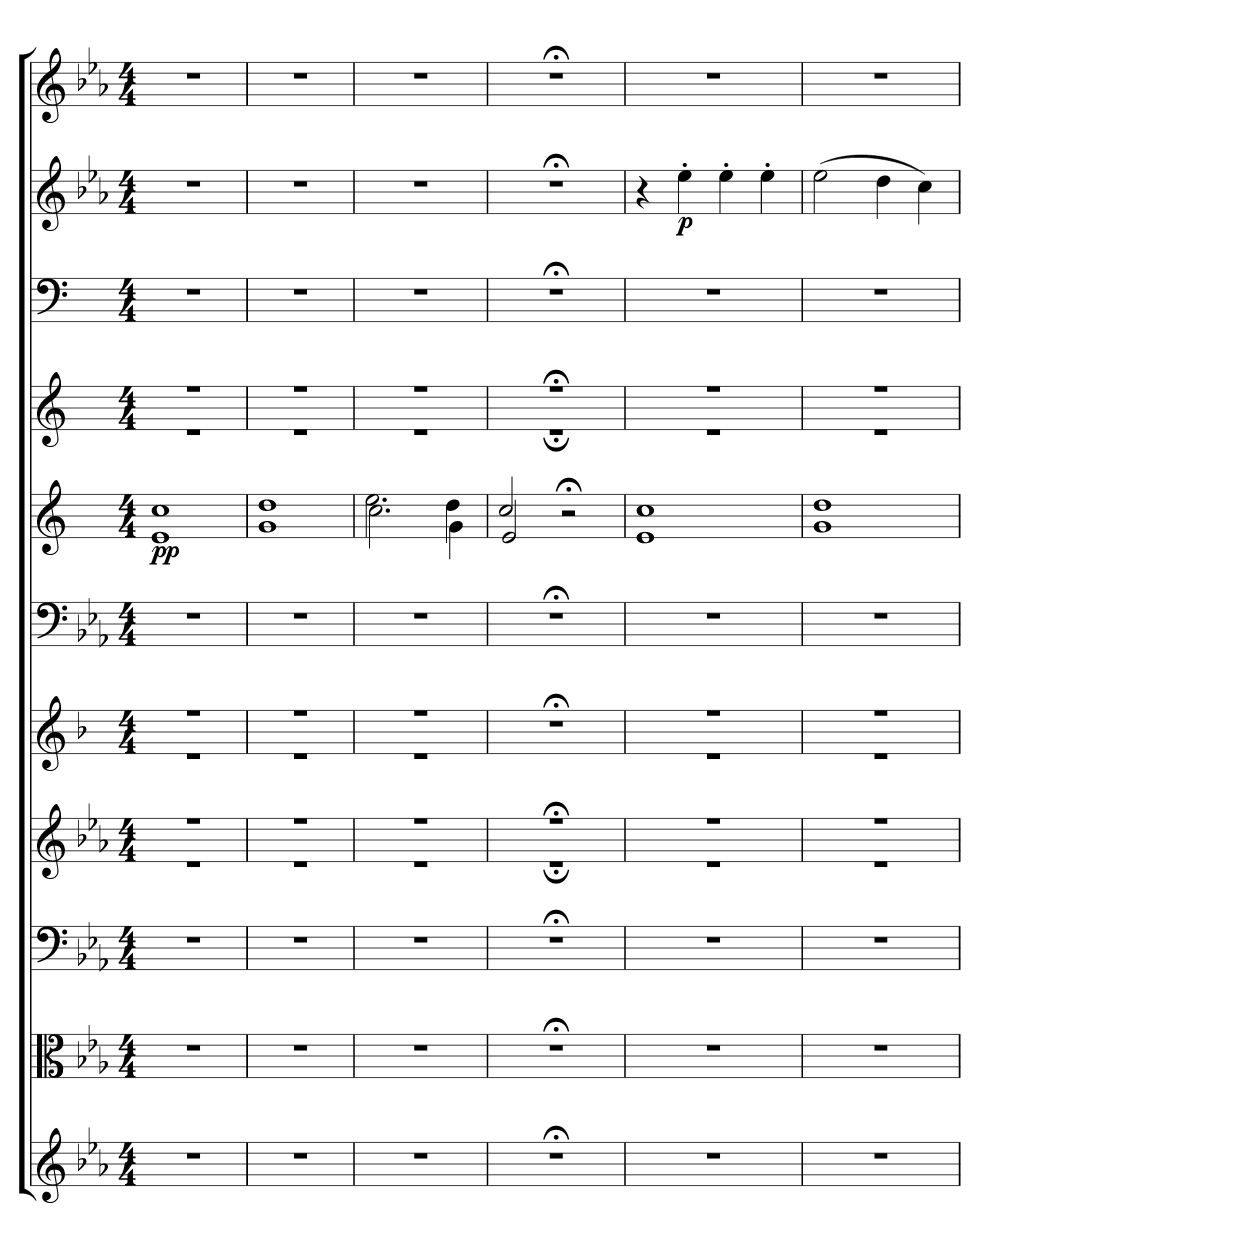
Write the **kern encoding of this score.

**kern	**kern	**kern	**kern	**kern	**kern	**kern	**dynam	**kern	**kern	**kern	**dynam	**kern
*part11	*part10	*part9	*part8	*part7	*part6	*part5	*part5	*part4	*part3	*part2	*part2	*part1
*staff11	*staff10	*staff9	*staff8	*staff7	*staff6	*staff5	*staff5	*staff4	*staff3	*staff2	*staff2	*staff1
*clefG2	*clefC3	*clefF4	*clefG2	*clefG2	*clefF4	*clefG2	*	*clefG2	*clefF4	*clefG2	*	*clefG2
*k[b-e-a-]	*k[b-e-a-]	*k[b-e-a-]	*k[b-e-a-]	*k[b-]	*k[b-e-a-]	*k[]	*	*k[]	*k[]	*k[b-e-a-]	*	*k[b-e-a-]
*E-:	*E-:	*E-:	*E-:	*	*E-:	*	*	*	*	*E-:	*	*E-:
*M4/4	*M4/4	*M4/4	*M4/4	*M4/4	*M4/4	*M4/4	*	*M4/4	*M4/4	*M4/4	*	*M4/4
=1	=1	=1	=1	=1	=1	=1	=1	=1	=1	=1	=1	=1
*	*	*	*^	*^	*	*^	*	*^	*	*	*	*
1r	1r	1r	1r	1r	1r	1r	1r	1cc\	1e/	pp	1r	1r	1r	1r	.	1r
=2	=2	=2	=2	=2	=2	=2	=2	=2	=2	=2	=2	=2	=2	=2	=2	=2
1r	1r	1r	1r	1r	1r	1r	1r	1dd\	1g/	.	1r	1r	1r	1r	.	1r
=3	=3	=3	=3	=3	=3	=3	=3	=3	=3	=3	=3	=3	=3	=3	=3	=3
1r	1r	1r	1r	1r	1r	1r	1r	2.ee\	2.cc\	.	1r	1r	1r	1r	.	1r
.	.	.	.	.	.	.	.	4dd\	4g\	.	.	.	.	.	.	.
*	*	*	*	*	*v	*v	*	*	*	*	*	*	*	*	*	*
=4	=4	=4	=4	=4	=4	=4	=4	=4	=4	=4	=4	=4	=4	=4	=4
1r;<	1r;<	1r;<	1r;<	1r;<	1r;<	1r;<	2cc/	2e/	.	1r;<	1r;<	1r;<	1r;<	.	1r;<
.	.	.	.	.	.	.	2r;<	2ryy	.	.	.	.	.	.	.
=5	=5	=5	=5	=5	=5	=5	=5	=5	=5	=5	=5	=5	=5	=5	=5
*	*	*	*	*	*^	*	*	*	*	*	*	*	*	*	*
1r	1r	1r	1r	1r	1r	1r	1r	1cc\	1e/	.	1r	1r	1r	4r	.	1r
.	.	.	.	.	.	.	.	.	.	.	.	.	.	4ee-'\	p	.
.	.	.	.	.	.	.	.	.	.	.	.	.	.	4ee-'\	.	.
.	.	.	.	.	.	.	.	.	.	.	.	.	.	4ee-'\	.	.
=6	=6	=6	=6	=6	=6	=6	=6	=6	=6	=6	=6	=6	=6	=6	=6	=6
1r	1r	1r	1r	1r	1r	1r	1r	1dd\	1g/	.	1r	1r	1r	(2ee-\	.	1r
.	.	.	.	.	.	.	.	.	.	.	.	.	.	4dd\	.	.
.	.	.	.	.	.	.	.	.	.	.	.	.	.	4cc\)	.	.
*	*	*	*v	*v	*	*	*	*v	*v	*	*v	*v	*	*	*	*
*	*	*	*	*v	*v	*	*	*	*	*	*	*	*
=	=	=	=	=	=	=	=	=	=	=	=	=
*-	*-	*-	*-	*-	*-	*-	*-	*-	*-	*-	*-	*-
